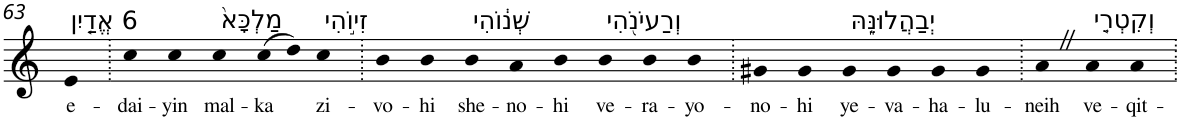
**kern	**text
*part1	*part1
*staff1	*staff1
*I"Piano	*
*I'Pno	*
!!LO:PB:g=z
*clefG2	*
*k[]	*
=63	=63
!LO:TX:a:t=6 אֱדַ֤יִן	!
!	!LO:LY:b
4e	e-
=64.	=64.
!	!LO:LY:b
4cc	-dai-
!	!LO:LY:b
4cc	-yin
!LO:TX:a:t=מַלְכָּא֙	!
!	!LO:LY:b
4cc	mal-
!	!LO:LY:b
(>8cc	-ka
8dd)	.
!LO:TX:a:t=זִיוֺ֣הִי	!
!	!LO:LY:b
4cc	zi-
=65.	=65.
!	!LO:LY:b
4b	-vo-
!	!LO:LY:b
4b	-hi
!LO:TX:a:t=שְׁנ֔וֹהִי	!
!	!LO:LY:b
4b	she-
!	!LO:LY:b
4a	-no-
!	!LO:LY:b
4b	-hi
!LO:TX:a:t=וְרַעיֹנֹ֖הִי	!
!	!LO:LY:b
4b	ve-
!	!LO:LY:b
4b	-ra-
!	!LO:LY:b
4b	-yo-
=66.	=66.
!	!LO:LY:b
4g#X	-no-
!	!LO:LY:b
4g#	-hi
!LO:TX:a:t=יְבַהֲלוּנֵּ֑הּ	!
!	!LO:LY:b
4g#	ye-
!	!LO:LY:b
4g#	-va-
!	!LO:LY:b
4g#	-ha-
!	!LO:LY:b
4g#	-lu-
=67.	=67.
!	!LO:LY:b
4aZ	-neih
!LO:TX:a:t=וְקִטְרֵ֤י	!
!	!LO:LY:b
4a	ve-
!	!LO:LY:b
4a	-qit-
=.	=.
*-	*-
